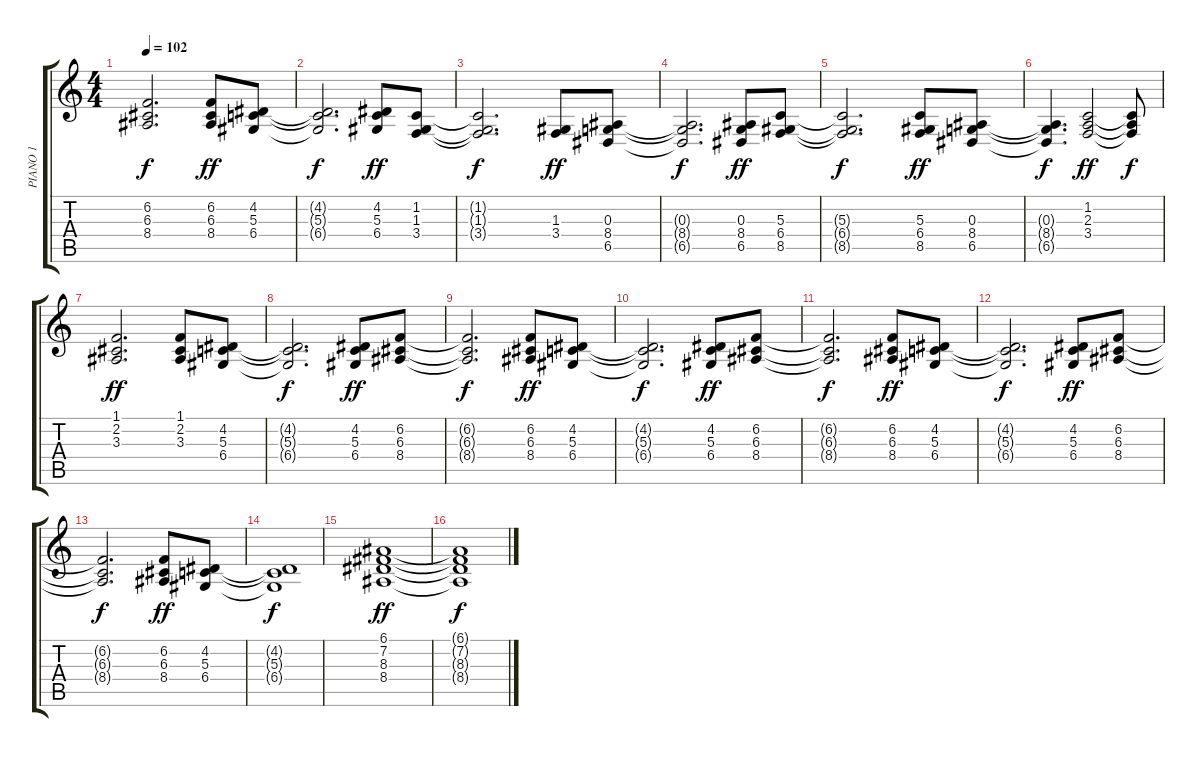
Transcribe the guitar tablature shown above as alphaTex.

\track ("PIANO 1" "PIANO 1") {instrument acousticgrandpiano}
\staff {score tabs}
\tuning (E4 B3 G3 D3 A2 E2) {hide}
\ts (4 4)
\tempo 102
\clef g2
\ks c
(6.2{t} 6.3{t} 8.4{t}).2{d dy f} (6.2 6.3 8.4).8{dy ff} (4.2 5.3 6.4).8 |
(4.2{t} 5.3{t} 6.4{t}).2{d dy f} (4.2 5.3 6.4).8{dy ff} (1.2 1.3 3.4).8 |
(1.2{t} 1.3{t} 3.4{t}).2{d dy f} (1.3 3.4).8{dy ff} (0.3 8.4 6.5).8 |
(0.3{t} 8.4{t} 6.5{t}).2{d dy f} (0.3 8.4 6.5).8{dy ff} (5.3 6.4 8.5).8 |
(5.3{t} 6.4{t} 8.5{t}).2{d dy f} (5.3 6.4 8.5).8{dy ff} (0.3 8.4 6.5).8 |
(0.3{t} 8.4{t} 6.5{t}).4{d dy f} (1.2 2.3 3.4).2{dy ff} (1.2{t} 2.3{t} 3.4{t}).8{dy f} |
(1.1 2.2 3.3).2{d dy ff} (1.1 2.2 3.3).8 (4.2 5.3 6.4).8 |
(4.2{t} 5.3{t} 6.4{t}).2{d dy f} (4.2 5.3 6.4).8{dy ff} (6.2 6.3 8.4).8 |
(6.2{t} 6.3{t} 8.4{t}).2{d dy f} (6.2 6.3 8.4).8{dy ff} (4.2 5.3 6.4).8 |
(4.2{t} 5.3{t} 6.4{t}).2{d dy f} (4.2 5.3 6.4).8{dy ff} (6.2 6.3 8.4).8 |
(6.2{t} 6.3{t} 8.4{t}).2{d dy f} (6.2 6.3 8.4).8{dy ff} (4.2 5.3 6.4).8 |
(4.2{t} 5.3{t} 6.4{t}).2{d dy f} (4.2 5.3 6.4).8{dy ff} (6.2 6.3 8.4).8 |
(6.2{t} 6.3{t} 8.4{t}).2{d dy f} (6.2 6.3 8.4).8{dy ff} (4.2 5.3 6.4).8 |
(4.2{t} 5.3{t} 6.4{t}).1{dy f} |
(6.1 7.2 8.3 8.4).1{dy ff} |
(6.1{t} 7.2{t} 8.3{t} 8.4{t}).1{dy f}
